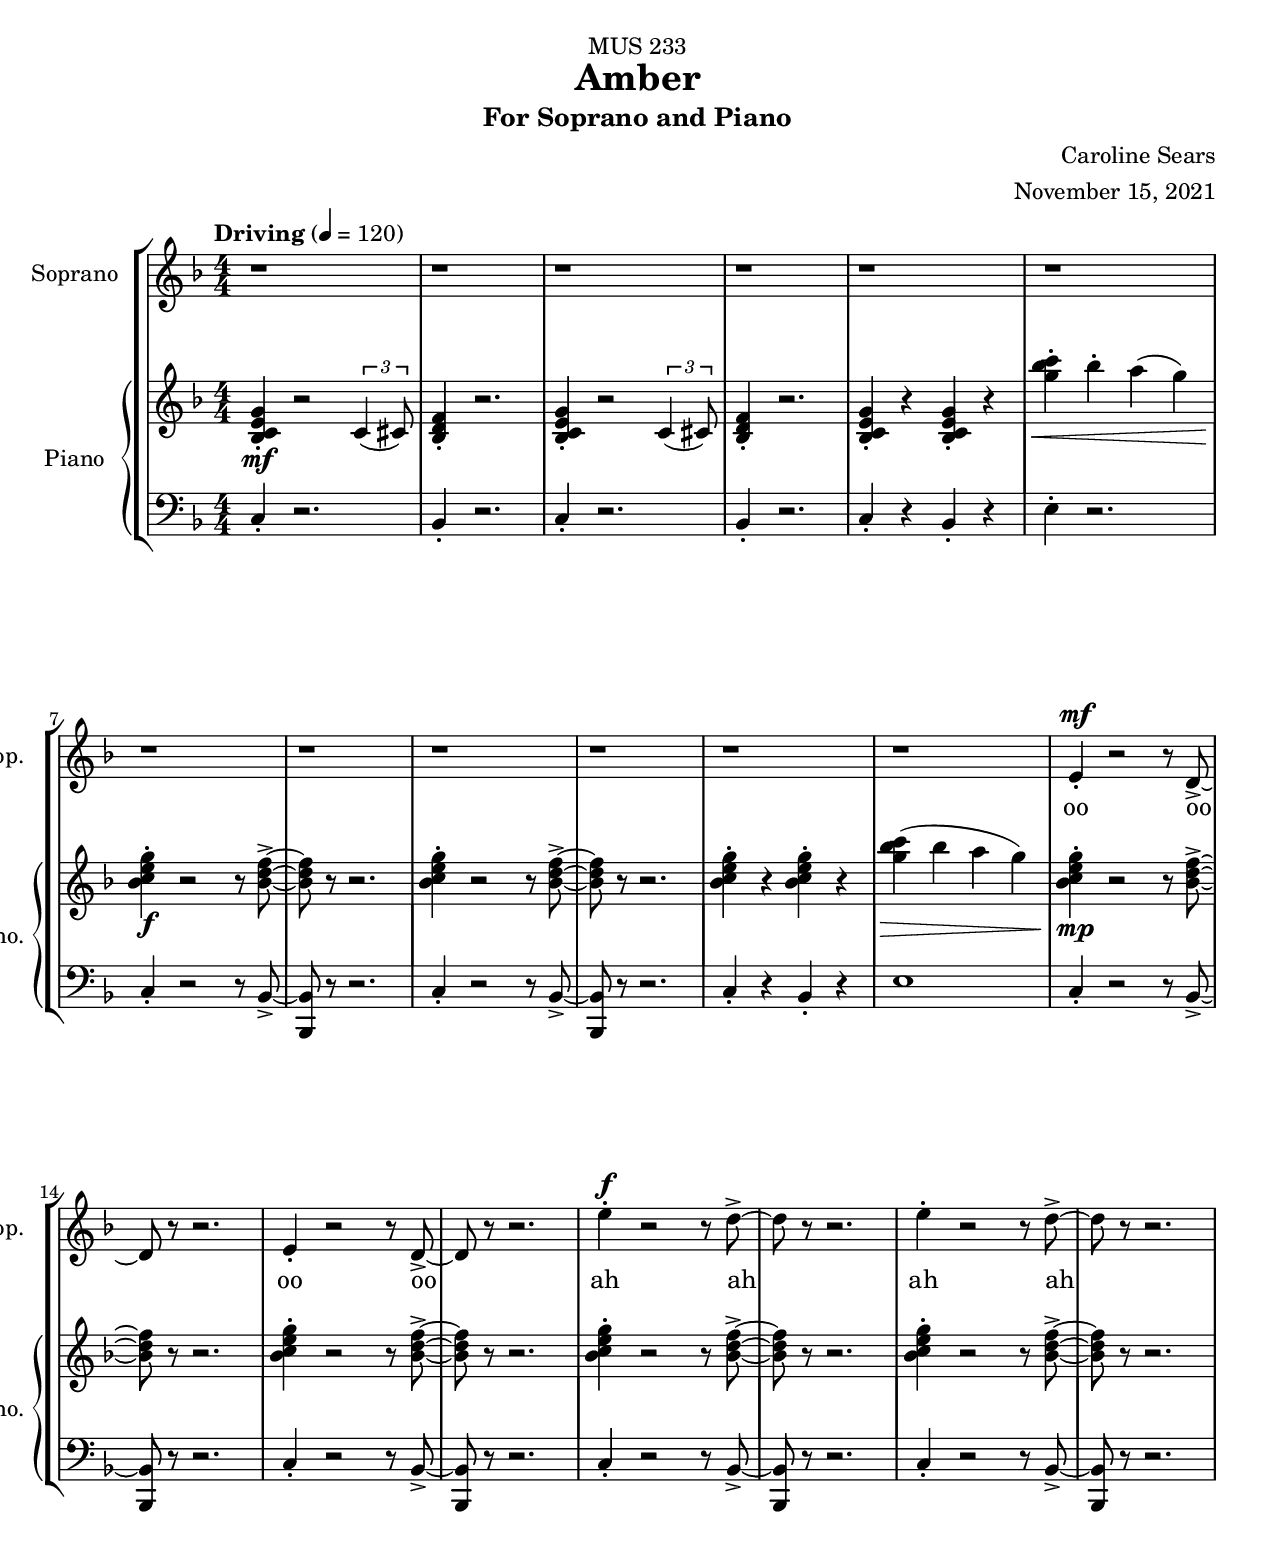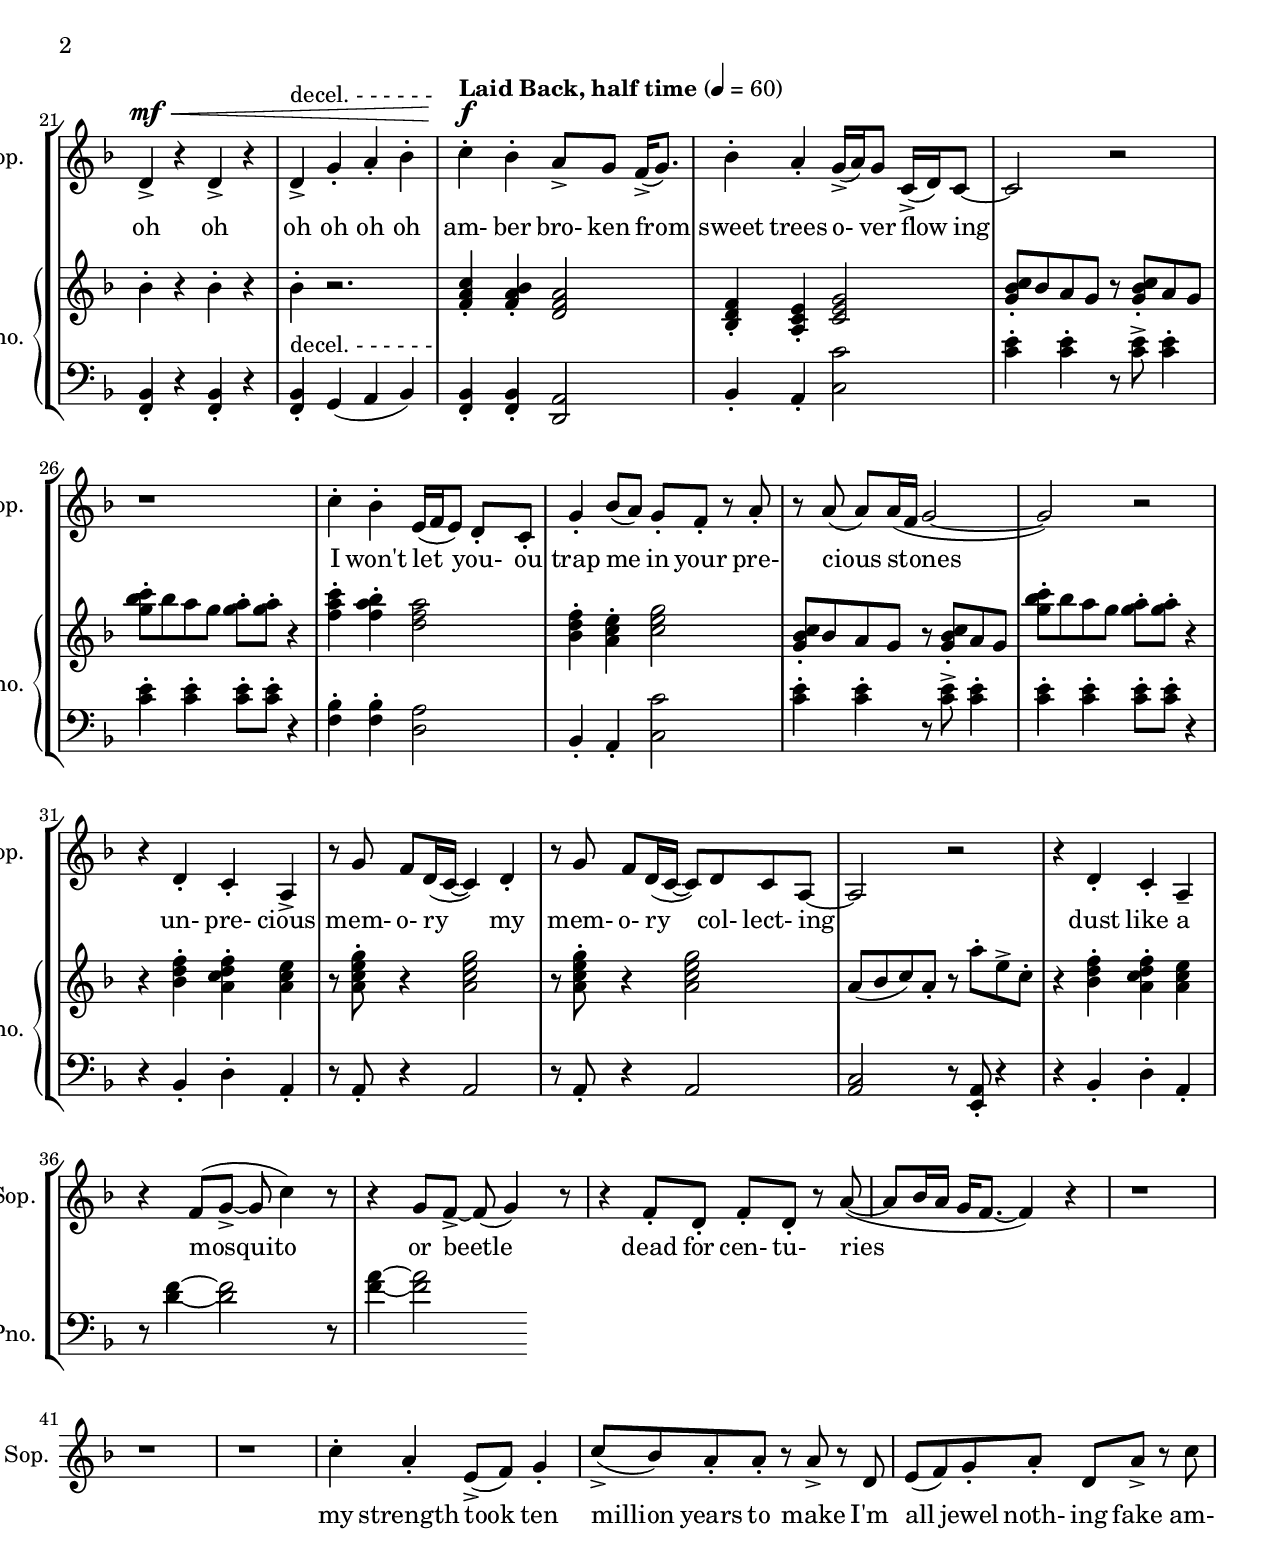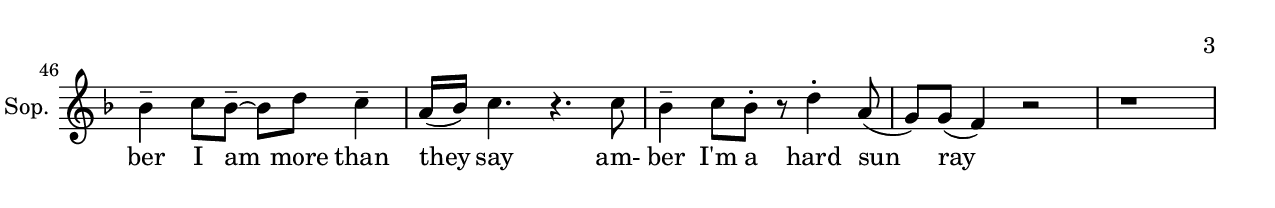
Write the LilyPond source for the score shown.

%%%%%%%%%%%%%%%%%%%% Header + Paper Dimensions %%%%%%%%%%%%%%%%%%%%
\header {
  title = "Amber"
    subtitle = "For Soprano and Piano"
    dedication = "MUS 233"
    composer = "Caroline Sears"
    arranger = "November 15, 2021"
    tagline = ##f

}
\paper {
  #(set-paper-size "ansi a")
  #(define top-margin (* 0.75 in))
}

%%%%%%%%%%%%%%%%%%%% Musical/Lyrical Content %%%%%%%%%%%%%%%%%%%%%%%%%%

%%%%% VOICE PART %%%%%%%%%%%
theNotes = \relative c'' {
    \set Staff.midiInstrument = "flute"
    \key f \major % C mixolydian
    \numericTimeSignature \time 4/4
    \tempo "Driving" 4 = 120
    \dynamicUp

    %%Intro %%
    r1 | r1 |r1 | r1 | r1 | r1 | r1 | r1 | r1 | r1 | r1 | r1 |
    e,4\staccato\mf r2 r8 d8\accent~ |d8 r8 r2. |e4\staccato r2 r8 d8\accent~ |d8 r8 r2. 
    e'4\staccato\f r2 r8 d8\accent~ |d8 r8 r2. |e4\staccato r2 r8 d8\accent~ |d8 r8 r2. 
    d,4\accent\mf\< r4 d4\accent r4| d4\accent^\markup{"decel. - - - - - -"}  g4\staccato a4\staccato bes\staccato |


    %% Verse 1 %%

    %bar 23%
    \tempo "Laid Back, half time" 4 = 60
    c4\staccato\!\f bes4\staccato  a8\accent g8 f16\accent (g8.) | bes4\staccato  a\staccato g16\accent (a16) g8 c,16\accent (d16) c8~ |
    c2 r2 | r1 |
    %bar 27%
     c'4\staccato bes4\staccato  e,16 (f16 e8)  d8\staccato c8\staccato | g'4\staccato bes8 (a) g8\staccato f8\staccato r8 a8\staccato |
    r8 a8 (a) a16 (f16 g2~ | g2) r2 |
    %bar 31%
    r4 d4\staccato c4\staccato a\accent |r8 g'8 f d16 (c16~c4) d4\staccato | r8 g8 f d16 (c16~c8) d8 c8 a~ |a2 r2 |
    %bar 35%
    r4 d4\staccato c4\staccato a4\tenuto | r4 f'8 (g8\accent~g8 c4) r8 | r4 g8 f8\accent~f8 (g4) r8 | r4 f8\staccato d\staccato f\staccato d\staccato r8 a'8(~a8 bes16  a16 
    g f8.~f4)  r4| r1 |r1| r1 |
    c'4\staccato a\staccato e8\accent (f8) g4\staccato | c8\accent (bes) a8\staccato a8\staccato r8 a\accent r8 d,8 |
    e8 (f) g8\staccato a8\staccato  d,8 a'8\accent r8 c8| bes4\tenuto c8 bes8\tenuto~bes8 d8 c4\tenuto| a16 (bes) c4. r4. c8|
    bes4\tenuto c8 bes8\staccato r8 d4\staccato a8 (g8) g8 (f4) r2 | r1 |


    %% Verse 2 %%

    %% Breakdown %%

    %% Verse 3? %%

    %% End %%
    
  }

theWords =  \lyricmode {
      %% Intro %%%
      oo oo oo oo
      ah ah ah ah
      oh oh oh oh oh oh
      %% Verse 1%%%
      am- ber bro- ken from
      sweet trees o- ver flow ing
      I won't let you- _ou  trap me
      in your pre- cious stones_
      un- pre- cious mem- o- ry my
      mem- o- ry col- lect- ing
      dust like a mosquito or beetle
      dead for cen- tu- ries
      my strength took ten million
      years to make 
      I'm all jewel noth- ing fake
      am- ber I am more than they say
      am- ber I'm a hard sun ray 

  }

%%%%%% PIANO PART %%%%%%%%%%
righthand =\relative c' {
    \set Staff.midiInstrument = "piano"
    \key f \major
    \numericTimeSignature \time 4/4

    %%%%%%%% INTRO %%%%%%%%
    \tempo "Driving" 4 = 120
    <bes c e g>4\staccato\mf r2 \tuplet 3/2 {c4 (cis8)} | <bes d f>4\staccato r2.|
    <bes c e g>4\staccato r2 \tuplet 3/2 {c4 (cis8)} | <bes d f>4\staccato r2.|
    <bes c e g>4\staccato r4 <bes c e g>4\staccato r4|
    <g'' bes c>4\staccato\< bes\staccato a (g) |
    <bes, c e g>4\staccato\!\f r2 r8 <bes d f>8\accent~|<bes d f>8 r8 r2. |
    <bes c e g>4\staccato r2 r8 <bes d f>8\accent~|<bes d f>8 r8 r2. |
    <bes c e g>4\staccato r4 <bes c e g>4\staccato r4|
    <g' bes c>4\> (bes a g) |
    <bes, c e g>4\!\mp\staccato r2 r8 <bes d f>8\accent~|<bes d f>8 r8 r2. |
    <bes c e g>4\staccato r2 r8 <bes d f>8\accent~|<bes d f>8 r8 r2. |
    <bes c e g>4\staccato r2 r8 <bes d f>8\accent~|<bes d f>8 r8 r2. |
    <bes c e g>4\staccato r2 r8 <bes d f>8\accent~|<bes d f>8 r8 r2. |
    bes4\staccato r4 bes4\staccato r4 | bes4\staccato r2. | 
    
    %%%% VERSE 1 %%%%%%%%
    \tempo "Laid Back, half time" 4 = 60

    %bar 23%
    <f a c>4\staccato <f a bes>\staccato <d f a>2 | <bes d f>4\staccato <a c e>4\staccato  <c e g>2 |
    <g' bes c>8\staccato  bes  a g r8 <g bes c>8\staccato a g | <g' bes c>8\staccato  bes  a g <g a>8\staccato <g a>8\staccato r4|
    %bar 27%
    <f a c>4\staccato <f a bes>\staccato <d f a>2 | <bes d f>4\staccato <a c e>4\staccato  <c e g>2 |
    <g bes c>8\staccato  bes  a g r8 <g bes c>8\staccato a g | <g' bes c>8\staccato  bes  a g <g a>8\staccato <g a>8\staccato r4|
    %bar 31%
    r4 <bes, d f>4\staccato <a c d f>4\staccato <a c e> | r8 <a c e g>\staccato r4 <a c e g>2 |  r8 <a c e g>\staccato r4 <a c e g>2 | 
    %bar 34%
    a8 (bes c) a\staccato r8 a'\staccato e\accent c\staccato |r4 <bes d f>4\staccato <a c d f>4\staccato <a c e> |


  }

lefthand = \relative c {
    \set Staff.midiInstrument = "piano"
    \key f \major
    \numericTimeSignature \time 4/4
    \clef "bass"

    %%%%%%%% INTRO %%%%%%%%
    \tempo "Driving" 4 = 120
    c4\staccato r2.|bes4\staccato r2. |
    c4\staccato r2.|bes4\staccato r2. |
    c4\staccato r4 bes4\staccato r4|
    e4\staccato r2.|
    c4\staccato r2 r8 bes8~\accent|<bes bes,>8 r8 r2. |
    c4\staccato r2 r8 bes8~\accent|<bes bes,>8 r8 r2. |
    c4\staccato r4 bes4\staccato r4|
    e1|
    c4\staccato r2 r8 bes8~\accent|<bes bes,>8 r8 r2. |
    c4\staccato r2 r8 bes8~\accent|<bes bes,>8 r8 r2. |
    c4\staccato r2 r8 bes8~\accent|<bes bes,>8 r8 r2. |
    c4\staccato r2 r8 bes8~\accent|<bes bes,>8 r8 r2. |
    <bes f>4\staccato r4 <bes f>4\staccato r4 |
    <bes f>4\staccato^\markup{"decel. - - - - - -"} g4 (a bes) |

    %%%%% VERSE 1 %%%%%%%%%%
    \tempo "Laid Back, half time" 4 = 60

    %bar 23%
    <f bes>4\staccato <f bes>4\staccato <d a'>2 | bes'4\staccato a4\staccato <c c'>2| 
    <c' e>4\staccato <c e>\staccato r8 <c e>\accent <c e>4\staccato  |
     <c e>4\staccato <c e>\staccato <c e>8\staccato <c e>8\staccato r4 |
     %bar 27%
     <f, bes>4\staccato <f bes>4\staccato <d a'>2 | bes4\staccato a4\staccato <c c'>2|
     <c' e>4\staccato <c e>\staccato r8 <c e>\accent <c e>4\staccato  |
     <c e>4\staccato <c e>\staccato <c e>8\staccato <c e>8\staccato r4 |
     %bar 31%
      r4 bes,4\staccato d\staccato a\staccato | r8 a8\staccato r4 a2 |r8 a8\staccato r4 a2 |
      %bar 34%
      <a c>\2 r8 <a e>8\staccato r4 | r4 bes4\staccato d\staccato a\staccato |
      r8 <d' f >4~<d f>2 | r8 <f a>4~<f a>2
    
  }

%%%%%%%%%%%%%%%%%%%%%%% Score Setup %%%%%%%%%%%%%%%%%%%%%%%%%%%%%%%%%%%
\score {
\new StaffGroup <<
  \new Staff \with {instrumentName = "Soprano" 
    shortInstrumentName = #"Sop. "}
  \new Voice = vocals \theNotes
  \new Lyrics \lyricsto vocals \theWords
  

  \new PianoStaff \with { instrumentName = "Piano" 
    shortInstrumentName = #"Pno. "}
  <<
    \new Staff = "upper" \righthand
    \new Staff = "lower" \lefthand
  >>
>>

  \layout {}
  \midi {}
}